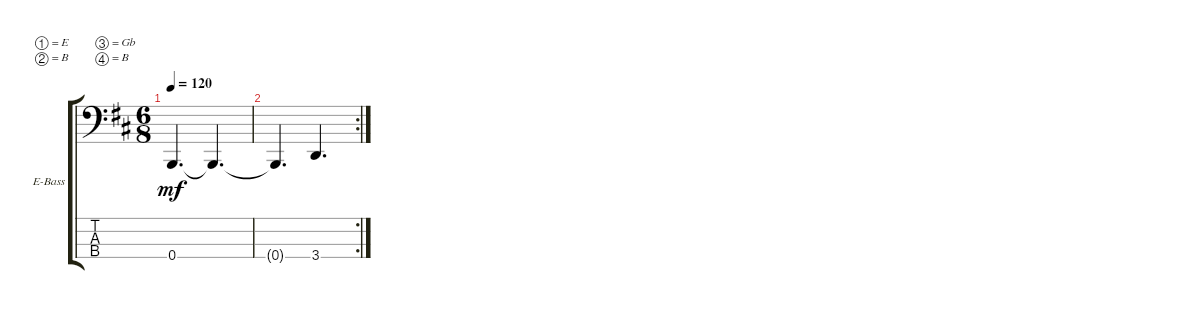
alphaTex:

\defaultSystemsLayout 4
\bracketExtendMode groupsimilarinstruments
\firstSystemTrackNameOrientation horizontal
\otherSystemsTrackNameOrientation horizontal
\track ("Electric Bass" "E-Bass") {instrument electricbassfinger}
\staff {score tabs}
\tuning (E2 B1 Gb1 B0)
\ts (6 8)
\tempo 120
\clef f4
\ks bminor
0.4{t}.4{d dy mf} 0.4{t}.4{d} |
\rc 2
0.4{t}.4{d} 3.4.4{d}
